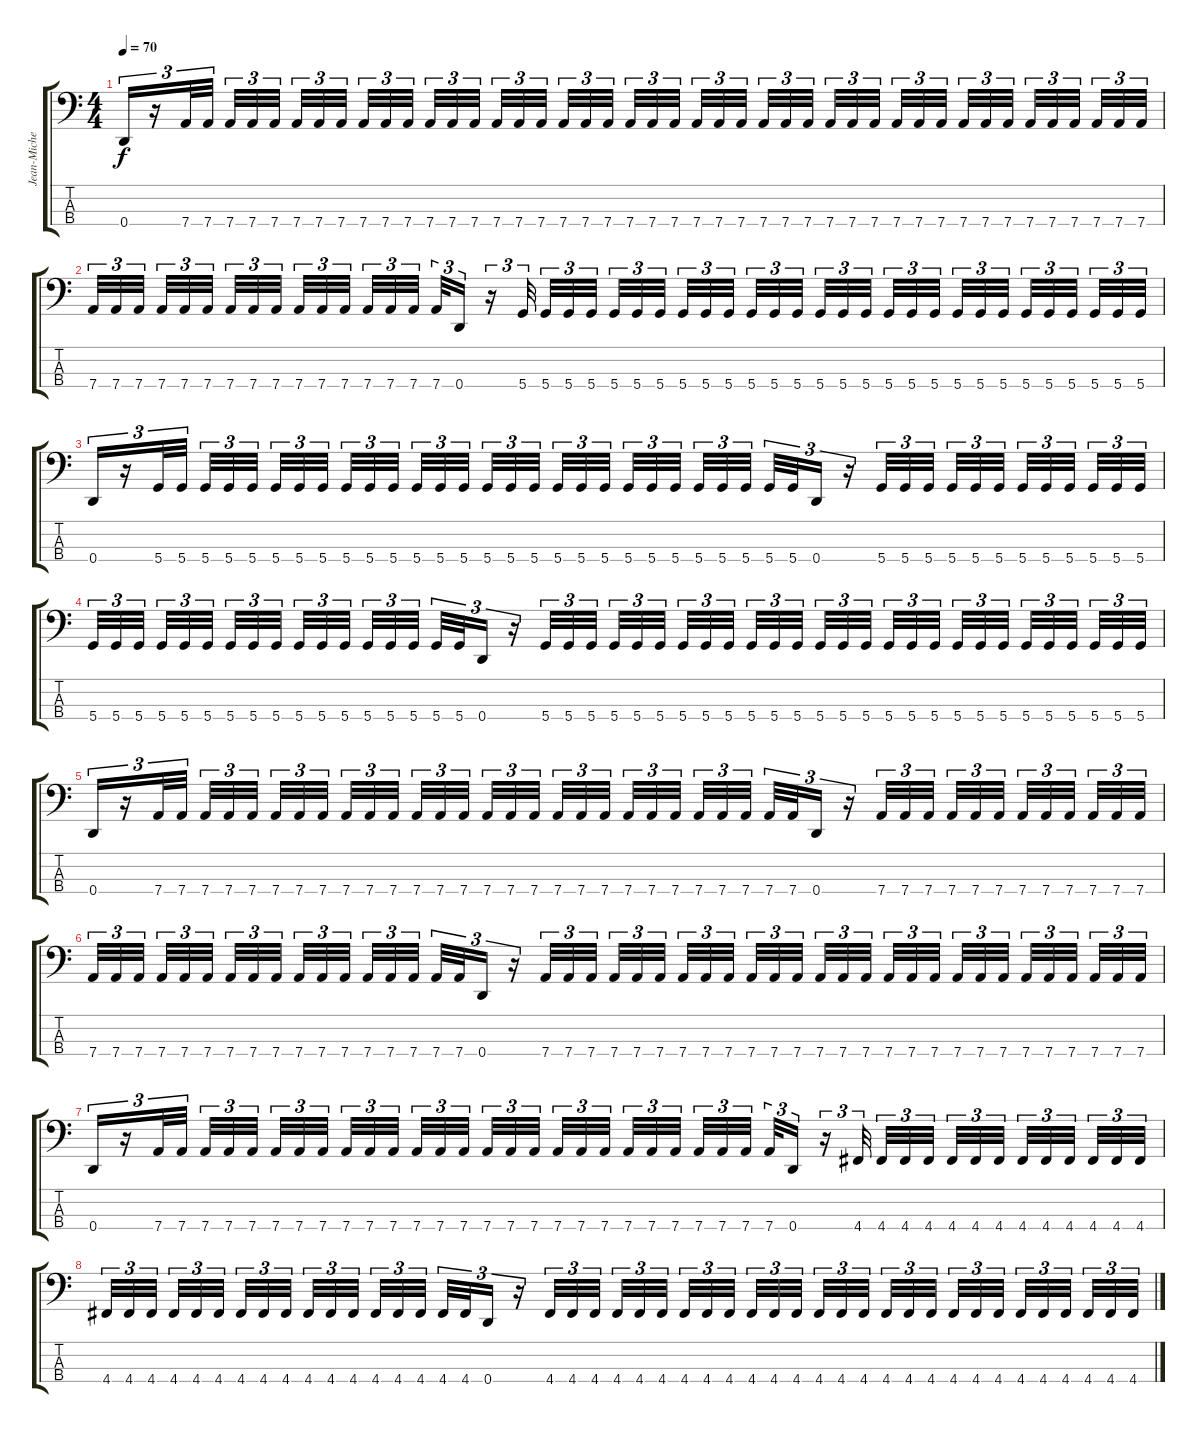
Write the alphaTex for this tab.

\track ("Jean-Michel Labadie " "Jean-Miche") {instrument electricbasspick}
\staff {score tabs}
\tuning (F2 C2 G1 D1) {hide}
\ts (4 4)
\tempo 70
\clef f4
\ks c
0.4.16{tu (3 2) dy f} r.16{tu (3 2)} 7.4.32{tu (3 2)} 7.4.32{tu (3 2) beam splitsecondary} 7.4.32{tu (3 2)} 7.4.32{tu (3 2)} 7.4.32{tu (3 2) beam splitsecondary} 7.4.32{tu (3 2)} 7.4.32{tu (3 2)} 7.4.32{tu (3 2)} 7.4.32{tu (3 2)} 7.4.32{tu (3 2)} 7.4.32{tu (3 2) beam splitsecondary} 7.4.32{tu (3 2)} 7.4.32{tu (3 2)} 7.4.32{tu (3 2) beam splitsecondary} 7.4.32{tu (3 2)} 7.4.32{tu (3 2)} 7.4.32{tu (3 2) beam splitsecondary} 7.4.32{tu (3 2)} 7.4.32{tu (3 2)} 7.4.32{tu (3 2)} 7.4.32{tu (3 2)} 7.4.32{tu (3 2)} 7.4.32{tu (3 2) beam splitsecondary} 7.4.32{tu (3 2)} 7.4.32{tu (3 2)} 7.4.32{tu (3 2) beam splitsecondary} 7.4.32{tu (3 2)} 7.4.32{tu (3 2)} 7.4.32{tu (3 2) beam splitsecondary} 7.4.32{tu (3 2)} 7.4.32{tu (3 2)} 7.4.32{tu (3 2)} 7.4.32{tu (3 2)} 7.4.32{tu (3 2)} 7.4.32{tu (3 2) beam splitsecondary} 7.4.32{tu (3 2)} 7.4.32{tu (3 2)} 7.4.32{tu (3 2) beam splitsecondary} 7.4.32{tu (3 2)} 7.4.32{tu (3 2)} 7.4.32{tu (3 2) beam splitsecondary} 7.4.32{tu (3 2)} 7.4.32{tu (3 2)} 7.4.32{tu (3 2)} |
7.4.32{tu (3 2)} 7.4.32{tu (3 2)} 7.4.32{tu (3 2) beam splitsecondary} 7.4.32{tu (3 2)} 7.4.32{tu (3 2)} 7.4.32{tu (3 2) beam splitsecondary} 7.4.32{tu (3 2)} 7.4.32{tu (3 2)} 7.4.32{tu (3 2) beam splitsecondary} 7.4.32{tu (3 2)} 7.4.32{tu (3 2)} 7.4.32{tu (3 2)} 7.4.32{tu (3 2)} 7.4.32{tu (3 2)} 7.4.32{tu (3 2) beam splitsecondary} 7.4.32{tu (3 2)} 0.4.16{tu (3 2)} r.16{tu (3 2)} 5.4.32{tu (3 2) beam splitsecondary} 5.4.32{tu (3 2)} 5.4.32{tu (3 2)} 5.4.32{tu (3 2)} 5.4.32{tu (3 2)} 5.4.32{tu (3 2)} 5.4.32{tu (3 2) beam splitsecondary} 5.4.32{tu (3 2)} 5.4.32{tu (3 2)} 5.4.32{tu (3 2) beam splitsecondary} 5.4.32{tu (3 2)} 5.4.32{tu (3 2)} 5.4.32{tu (3 2) beam splitsecondary} 5.4.32{tu (3 2)} 5.4.32{tu (3 2)} 5.4.32{tu (3 2)} 5.4.32{tu (3 2)} 5.4.32{tu (3 2)} 5.4.32{tu (3 2) beam splitsecondary} 5.4.32{tu (3 2)} 5.4.32{tu (3 2)} 5.4.32{tu (3 2) beam splitsecondary} 5.4.32{tu (3 2)} 5.4.32{tu (3 2)} 5.4.32{tu (3 2) beam splitsecondary} 5.4.32{tu (3 2)} 5.4.32{tu (3 2)} 5.4.32{tu (3 2)} |
0.4.16{tu (3 2)} r.16{tu (3 2)} 5.4.32{tu (3 2)} 5.4.32{tu (3 2) beam splitsecondary} 5.4.32{tu (3 2)} 5.4.32{tu (3 2)} 5.4.32{tu (3 2) beam splitsecondary} 5.4.32{tu (3 2)} 5.4.32{tu (3 2)} 5.4.32{tu (3 2)} 5.4.32{tu (3 2)} 5.4.32{tu (3 2)} 5.4.32{tu (3 2) beam splitsecondary} 5.4.32{tu (3 2)} 5.4.32{tu (3 2)} 5.4.32{tu (3 2) beam splitsecondary} 5.4.32{tu (3 2)} 5.4.32{tu (3 2)} 5.4.32{tu (3 2) beam splitsecondary} 5.4.32{tu (3 2)} 5.4.32{tu (3 2)} 5.4.32{tu (3 2)} 5.4.32{tu (3 2)} 5.4.32{tu (3 2)} 5.4.32{tu (3 2) beam splitsecondary} 5.4.32{tu (3 2)} 5.4.32{tu (3 2)} 5.4.32{tu (3 2) beam splitsecondary} 5.4.32{tu (3 2)} 5.4.32{tu (3 2)} 0.4.16{tu (3 2)} r.16{tu (3 2)} 5.4.32{tu (3 2)} 5.4.32{tu (3 2)} 5.4.32{tu (3 2) beam splitsecondary} 5.4.32{tu (3 2)} 5.4.32{tu (3 2)} 5.4.32{tu (3 2) beam splitsecondary} 5.4.32{tu (3 2)} 5.4.32{tu (3 2)} 5.4.32{tu (3 2) beam splitsecondary} 5.4.32{tu (3 2)} 5.4.32{tu (3 2)} 5.4.32{tu (3 2)} |
5.4.32{tu (3 2)} 5.4.32{tu (3 2)} 5.4.32{tu (3 2) beam splitsecondary} 5.4.32{tu (3 2)} 5.4.32{tu (3 2)} 5.4.32{tu (3 2) beam splitsecondary} 5.4.32{tu (3 2)} 5.4.32{tu (3 2)} 5.4.32{tu (3 2) beam splitsecondary} 5.4.32{tu (3 2)} 5.4.32{tu (3 2)} 5.4.32{tu (3 2)} 5.4.32{tu (3 2)} 5.4.32{tu (3 2)} 5.4.32{tu (3 2) beam splitsecondary} 5.4.32{tu (3 2)} 5.4.32{tu (3 2)} 0.4.16{tu (3 2)} r.16{tu (3 2)} 5.4.32{tu (3 2)} 5.4.32{tu (3 2)} 5.4.32{tu (3 2)} 5.4.32{tu (3 2)} 5.4.32{tu (3 2)} 5.4.32{tu (3 2) beam splitsecondary} 5.4.32{tu (3 2)} 5.4.32{tu (3 2)} 5.4.32{tu (3 2) beam splitsecondary} 5.4.32{tu (3 2)} 5.4.32{tu (3 2)} 5.4.32{tu (3 2) beam splitsecondary} 5.4.32{tu (3 2)} 5.4.32{tu (3 2)} 5.4.32{tu (3 2)} 5.4.32{tu (3 2)} 5.4.32{tu (3 2)} 5.4.32{tu (3 2) beam splitsecondary} 5.4.32{tu (3 2)} 5.4.32{tu (3 2)} 5.4.32{tu (3 2) beam splitsecondary} 5.4.32{tu (3 2)} 5.4.32{tu (3 2)} 5.4.32{tu (3 2) beam splitsecondary} 5.4.32{tu (3 2)} 5.4.32{tu (3 2)} 5.4.32{tu (3 2)} |
0.4.16{tu (3 2)} r.16{tu (3 2)} 7.4.32{tu (3 2)} 7.4.32{tu (3 2) beam splitsecondary} 7.4.32{tu (3 2)} 7.4.32{tu (3 2)} 7.4.32{tu (3 2) beam splitsecondary} 7.4.32{tu (3 2)} 7.4.32{tu (3 2)} 7.4.32{tu (3 2)} 7.4.32{tu (3 2)} 7.4.32{tu (3 2)} 7.4.32{tu (3 2) beam splitsecondary} 7.4.32{tu (3 2)} 7.4.32{tu (3 2)} 7.4.32{tu (3 2) beam splitsecondary} 7.4.32{tu (3 2)} 7.4.32{tu (3 2)} 7.4.32{tu (3 2) beam splitsecondary} 7.4.32{tu (3 2)} 7.4.32{tu (3 2)} 7.4.32{tu (3 2)} 7.4.32{tu (3 2)} 7.4.32{tu (3 2)} 7.4.32{tu (3 2) beam splitsecondary} 7.4.32{tu (3 2)} 7.4.32{tu (3 2)} 7.4.32{tu (3 2) beam splitsecondary} 7.4.32{tu (3 2)} 7.4.32{tu (3 2)} 0.4.16{tu (3 2)} r.16{tu (3 2)} 7.4.32{tu (3 2)} 7.4.32{tu (3 2)} 7.4.32{tu (3 2) beam splitsecondary} 7.4.32{tu (3 2)} 7.4.32{tu (3 2)} 7.4.32{tu (3 2) beam splitsecondary} 7.4.32{tu (3 2)} 7.4.32{tu (3 2)} 7.4.32{tu (3 2) beam splitsecondary} 7.4.32{tu (3 2)} 7.4.32{tu (3 2)} 7.4.32{tu (3 2)} |
7.4.32{tu (3 2)} 7.4.32{tu (3 2)} 7.4.32{tu (3 2) beam splitsecondary} 7.4.32{tu (3 2)} 7.4.32{tu (3 2)} 7.4.32{tu (3 2) beam splitsecondary} 7.4.32{tu (3 2)} 7.4.32{tu (3 2)} 7.4.32{tu (3 2) beam splitsecondary} 7.4.32{tu (3 2)} 7.4.32{tu (3 2)} 7.4.32{tu (3 2)} 7.4.32{tu (3 2)} 7.4.32{tu (3 2)} 7.4.32{tu (3 2) beam splitsecondary} 7.4.32{tu (3 2)} 7.4.32{tu (3 2)} 0.4.16{tu (3 2)} r.16{tu (3 2)} 7.4.32{tu (3 2)} 7.4.32{tu (3 2)} 7.4.32{tu (3 2)} 7.4.32{tu (3 2)} 7.4.32{tu (3 2)} 7.4.32{tu (3 2) beam splitsecondary} 7.4.32{tu (3 2)} 7.4.32{tu (3 2)} 7.4.32{tu (3 2) beam splitsecondary} 7.4.32{tu (3 2)} 7.4.32{tu (3 2)} 7.4.32{tu (3 2) beam splitsecondary} 7.4.32{tu (3 2)} 7.4.32{tu (3 2)} 7.4.32{tu (3 2)} 7.4.32{tu (3 2)} 7.4.32{tu (3 2)} 7.4.32{tu (3 2) beam splitsecondary} 7.4.32{tu (3 2)} 7.4.32{tu (3 2)} 7.4.32{tu (3 2) beam splitsecondary} 7.4.32{tu (3 2)} 7.4.32{tu (3 2)} 7.4.32{tu (3 2) beam splitsecondary} 7.4.32{tu (3 2)} 7.4.32{tu (3 2)} 7.4.32{tu (3 2)} |
0.4.16{tu (3 2)} r.16{tu (3 2)} 7.4.32{tu (3 2)} 7.4.32{tu (3 2) beam splitsecondary} 7.4.32{tu (3 2)} 7.4.32{tu (3 2)} 7.4.32{tu (3 2) beam splitsecondary} 7.4.32{tu (3 2)} 7.4.32{tu (3 2)} 7.4.32{tu (3 2)} 7.4.32{tu (3 2)} 7.4.32{tu (3 2)} 7.4.32{tu (3 2) beam splitsecondary} 7.4.32{tu (3 2)} 7.4.32{tu (3 2)} 7.4.32{tu (3 2) beam splitsecondary} 7.4.32{tu (3 2)} 7.4.32{tu (3 2)} 7.4.32{tu (3 2) beam splitsecondary} 7.4.32{tu (3 2)} 7.4.32{tu (3 2)} 7.4.32{tu (3 2)} 7.4.32{tu (3 2)} 7.4.32{tu (3 2)} 7.4.32{tu (3 2) beam splitsecondary} 7.4.32{tu (3 2)} 7.4.32{tu (3 2)} 7.4.32{tu (3 2) beam splitsecondary} 7.4.32{tu (3 2)} 0.4.16{tu (3 2)} r.16{tu (3 2)} 4.4.32{tu (3 2)} 4.4.32{tu (3 2)} 4.4.32{tu (3 2)} 4.4.32{tu (3 2) beam splitsecondary} 4.4.32{tu (3 2)} 4.4.32{tu (3 2)} 4.4.32{tu (3 2) beam splitsecondary} 4.4.32{tu (3 2)} 4.4.32{tu (3 2)} 4.4.32{tu (3 2) beam splitsecondary} 4.4.32{tu (3 2)} 4.4.32{tu (3 2)} 4.4.32{tu (3 2)} |
4.4.32{tu (3 2)} 4.4.32{tu (3 2)} 4.4.32{tu (3 2) beam splitsecondary} 4.4.32{tu (3 2)} 4.4.32{tu (3 2)} 4.4.32{tu (3 2) beam splitsecondary} 4.4.32{tu (3 2)} 4.4.32{tu (3 2)} 4.4.32{tu (3 2) beam splitsecondary} 4.4.32{tu (3 2)} 4.4.32{tu (3 2)} 4.4.32{tu (3 2)} 4.4.32{tu (3 2)} 4.4.32{tu (3 2)} 4.4.32{tu (3 2) beam splitsecondary} 4.4.32{tu (3 2)} 4.4.32{tu (3 2)} 0.4.16{tu (3 2)} r.16{tu (3 2)} 4.4.32{tu (3 2)} 4.4.32{tu (3 2)} 4.4.32{tu (3 2)} 4.4.32{tu (3 2)} 4.4.32{tu (3 2)} 4.4.32{tu (3 2) beam splitsecondary} 4.4.32{tu (3 2)} 4.4.32{tu (3 2)} 4.4.32{tu (3 2) beam splitsecondary} 4.4.32{tu (3 2)} 4.4.32{tu (3 2)} 4.4.32{tu (3 2) beam splitsecondary} 4.4.32{tu (3 2)} 4.4.32{tu (3 2)} 4.4.32{tu (3 2)} 4.4.32{tu (3 2)} 4.4.32{tu (3 2)} 4.4.32{tu (3 2) beam splitsecondary} 4.4.32{tu (3 2)} 4.4.32{tu (3 2)} 4.4.32{tu (3 2) beam splitsecondary} 4.4.32{tu (3 2)} 4.4.32{tu (3 2)} 4.4.32{tu (3 2) beam splitsecondary} 4.4.32{tu (3 2)} 4.4.32{tu (3 2)} 4.4.32{tu (3 2)}
